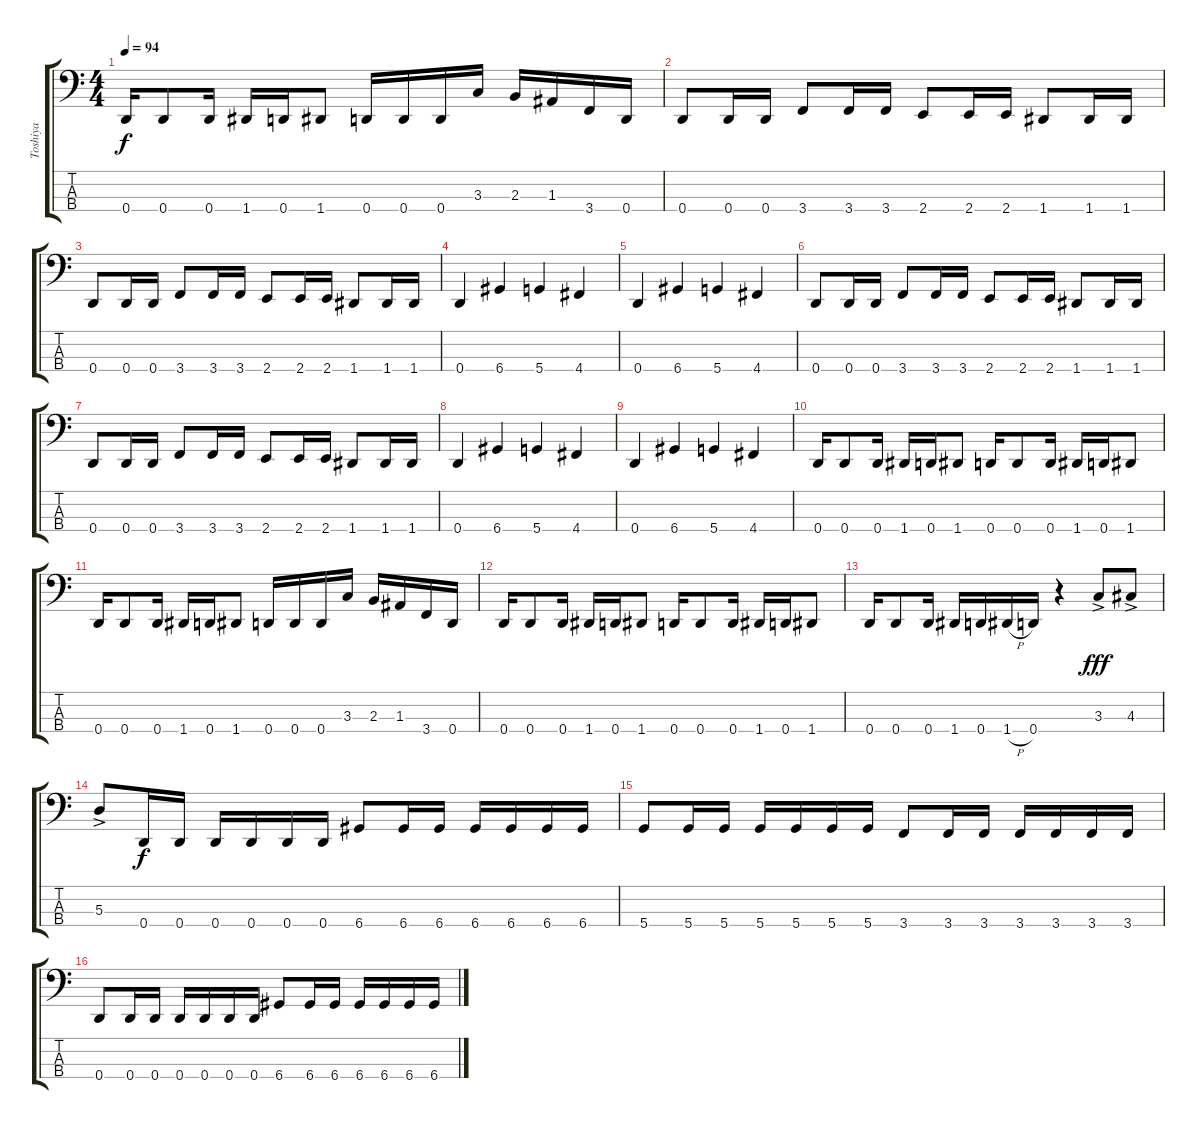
\track ("Toshiya" "Toshiya") {instrument electricbasspick}
\staff {score tabs}
\tuning (G2 D2 A1 D1) {hide}
\ts (4 4)
\tempo 94
\clef f4
\ks c
0.4.16{dy f} 0.4.8 0.4.16 1.4.16 0.4.16 1.4.8 0.4.16 0.4.16 0.4.16 3.3.16 2.3.16 1.3.16 3.4.16 0.4.16 |
0.4.8 0.4.16 0.4.16 3.4.8 3.4.16 3.4.16 2.4.8 2.4.16 2.4.16 1.4.8 1.4.16 1.4.16 |
0.4.8 0.4.16 0.4.16 3.4.8 3.4.16 3.4.16 2.4.8 2.4.16 2.4.16 1.4.8 1.4.16 1.4.16 |
0.4.4 6.4.4 5.4.4 4.4.4 |
0.4.4 6.4.4 5.4.4 4.4.4 |
0.4.8 0.4.16 0.4.16 3.4.8 3.4.16 3.4.16 2.4.8 2.4.16 2.4.16 1.4.8 1.4.16 1.4.16 |
0.4.8 0.4.16 0.4.16 3.4.8 3.4.16 3.4.16 2.4.8 2.4.16 2.4.16 1.4.8 1.4.16 1.4.16 |
0.4.4 6.4.4 5.4.4 4.4.4 |
0.4.4 6.4.4 5.4.4 4.4.4 |
0.4.16 0.4.8 0.4.16 1.4.16 0.4.16 1.4.8 0.4.16 0.4.8 0.4.16 1.4.16 0.4.16 1.4.8 |
0.4.16 0.4.8 0.4.16 1.4.16 0.4.16 1.4.8 0.4.16 0.4.16 0.4.16 3.3.16 2.3.16 1.3.16 3.4.16 0.4.16 |
0.4.16 0.4.8 0.4.16 1.4.16 0.4.16 1.4.8 0.4.16 0.4.8 0.4.16 1.4.16 0.4.16 1.4.8 |
0.4.16 0.4.8 0.4.16 1.4.16 0.4.16 1.4{h}.16 0.4.16 r.4 3.3{ac}.8{dy fff} 4.3{ac}.8 |
5.3{ac}.8 0.4.16{dy f} 0.4.16 0.4.16 0.4.16 0.4.16 0.4.16 6.4.8 6.4.16 6.4.16 6.4.16 6.4.16 6.4.16 6.4.16 |
5.4.8 5.4.16 5.4.16 5.4.16 5.4.16 5.4.16 5.4.16 3.4.8 3.4.16 3.4.16 3.4.16 3.4.16 3.4.16 3.4.16 |
0.4.8 0.4.16 0.4.16 0.4.16 0.4.16 0.4.16 0.4.16 6.4.8 6.4.16 6.4.16 6.4.16 6.4.16 6.4.16 6.4.16
